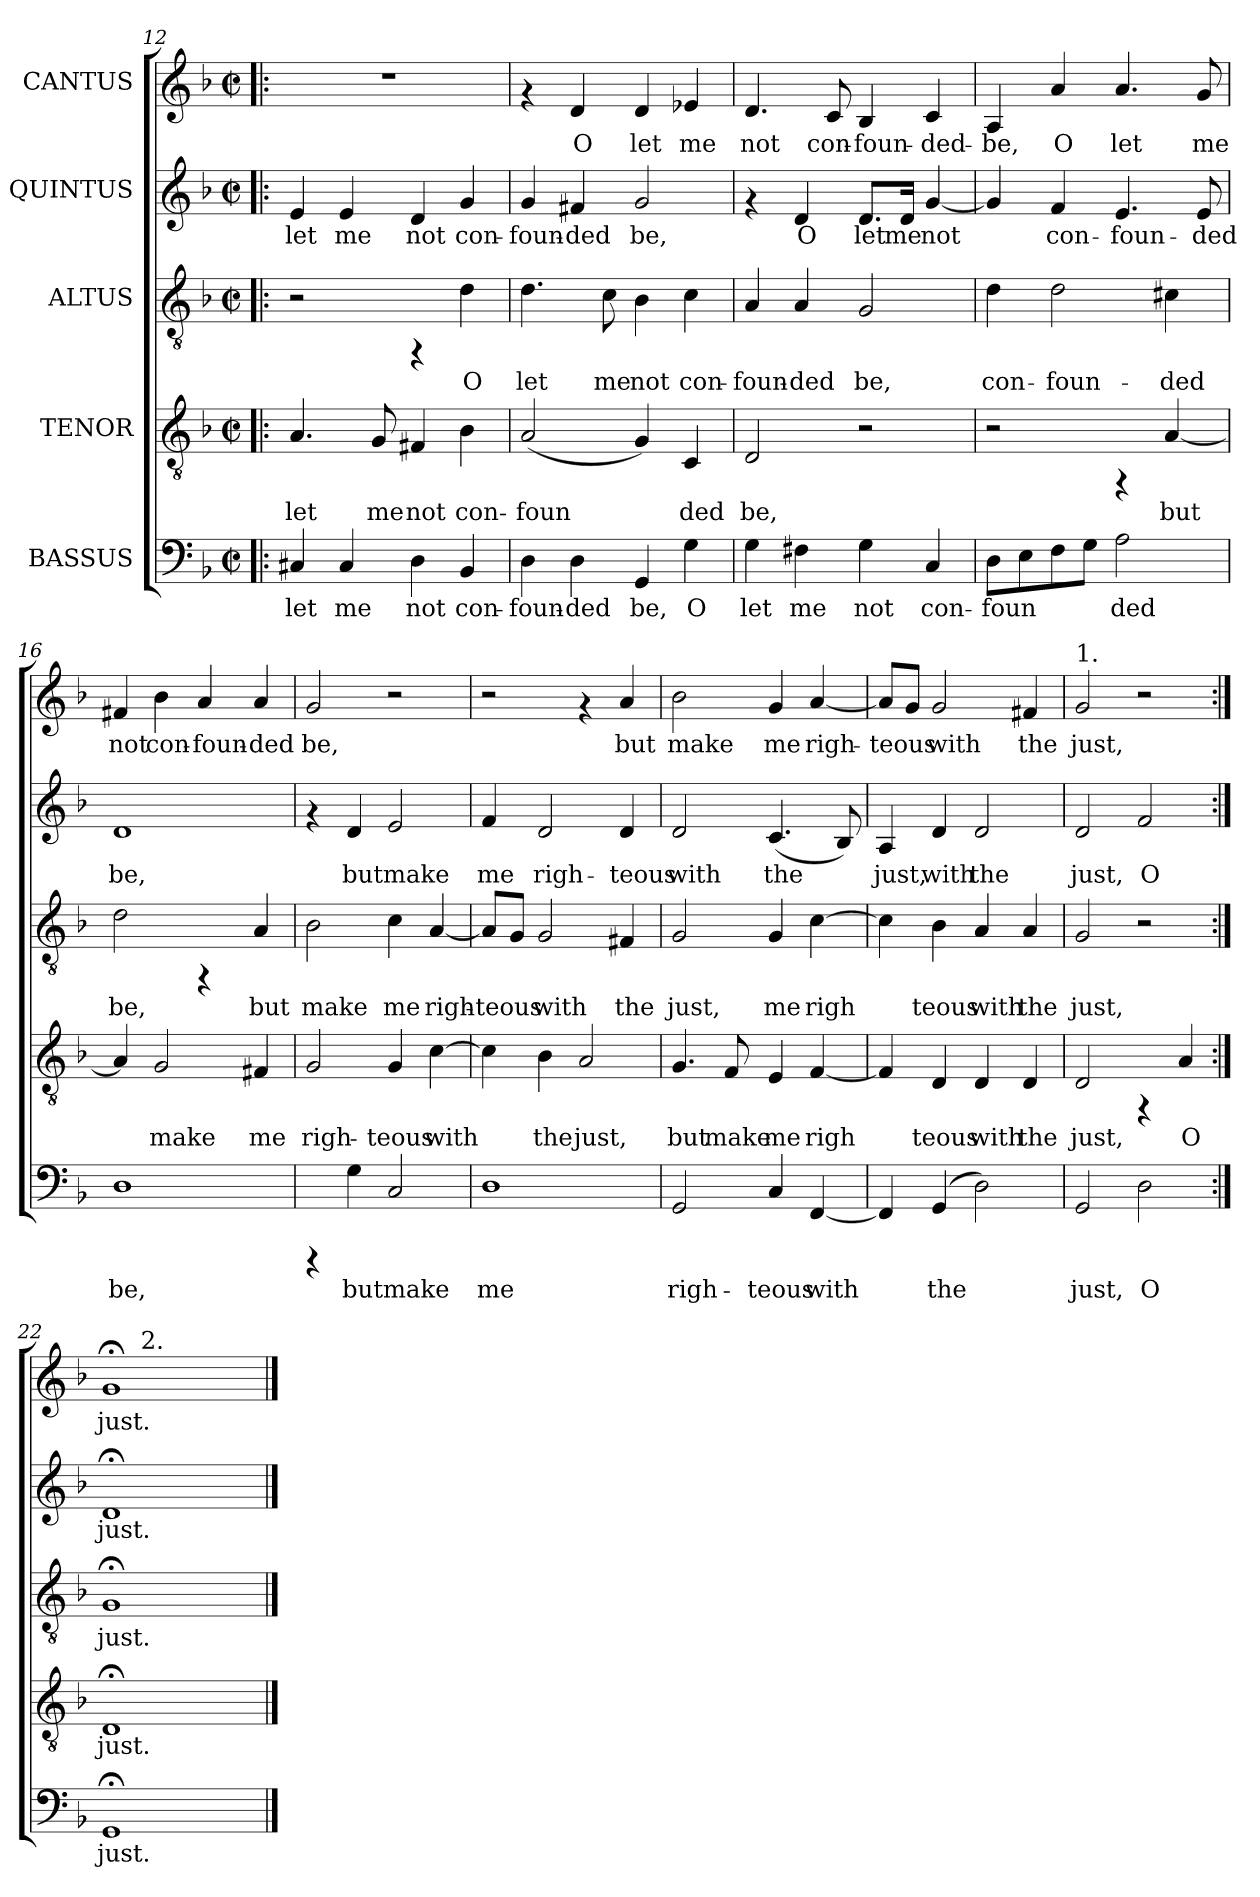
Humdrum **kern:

**kern	**text	**kern	**text	**kern	**text	**kern	**text	**kern	**text
*part5	*part5	*part4	*part4	*part3	*part3	*part2	*part2	*part1	*part1
*staff5	*staff5	*staff4	*staff4	*staff3	*staff3	*staff2	*staff2	*staff1	*staff1
*I"BASSUS	*	*I"TENOR	*	*I"ALTUS	*	*I"QUINTUS	*	*I"CANTUS	*
!!LO:PB:g=z
*clefF4	*	*clefGv2	*	*clefGv2	*	*clefG2	*	*clefG2	*
*k[b-]	*	*k[b-]	*	*k[b-]	*	*k[b-]	*	*k[b-]	*
*F:	*	*F:	*	*F:	*	*F:	*	*F:	*
*M2/2	*	*M2/2	*	*M2/2	*	*M2/2	*	*M2/2	*
*met(c|)	*	*met(c|)	*	*met(c|)	*	*met(c|)	*	*met(c|)	*
=12!|:	=12!|:	=12!|:	=12!|:	=12!|:	=12!|:	=12!|:	=12!|:	=12!|:	=12!|:
!	!LO:LY:b:cj	!	!LO:LY:b:cj	!	!	!	!LO:LY:b:rj	!	!
4C#X/	let	4.A/	let	2r	.	4e/	let	1r	.
!	!LO:LY:b:cj	!	!	!	!	!	!LO:LY:b:rj	!	!
4C#/	me	.	.	.	.	4e/	me	.	.
!	!	!	!LO:LY:b:cj	!	!	!	!	!	!
.	.	8G/	me	.	.	.	.	.	.
!	!LO:LY:b:cj	!	!LO:LY:b:cj	!	!	!	!LO:LY:b:rj	!	!
4D\	not	4F#X/	not	4rFF	.	4d/	not	.	.
!	!LO:LY:b:cj	!	!LO:LY:b:cj	!	!LO:LY:b:cj	!	!LO:LY:b:rj	!	!
4BB-/	con-	4B-\	con-	4d\	O	4g/	con-	.	.
=13	=13	=13	=13	=13	=13	=13	=13	=13	=13
!	!LO:LY:b:cj	!	!LO:LY:b:cj	!	!LO:LY:b:cj	!	!LO:LY:b:rj	!	!
4D\	-foun-	(<2A/	-foun-	4.d\	let	4g/	-foun-	4rf	.
!	!LO:LY:b:cj	!	!	!	!	!	!LO:LY:b:rj	!	!LO:LY:b:cj
4D\	-ded	.	.	.	.	4f#X/	-ded	4d/	O
!	!	!	!	!	!LO:LY:b:cj	!	!	!	!
.	.	.	.	8c\	me	.	.	.	.
!	!LO:LY:b:cj	!	!LO:LY:b:cj	!	!LO:LY:b:cj	!	!LO:LY:b:rj	!	!LO:LY:b:cj
4GG/	be,	4G/)	--	4B-\	not	2g/	be,	4d/	let
!	!LO:LY:b:cj	!	!LO:LY:b:cj	!	!LO:LY:b:cj	!	!	!	!LO:LY:b:cj
4G\	O	4C/	-ded	4c\	con-	.	.	4e-X/	me
=14	=14	=14	=14	=14	=14	=14	=14	=14	=14
!	!LO:LY:b:cj	!	!LO:LY:b:cj	!	!LO:LY:b:cj	!	!	!	!LO:LY:b:cj
4G\	let	2D/	be,	4A/	-foun-	4rf	.	4.d/	not
!	!LO:LY:b:cj	!	!	!	!LO:LY:b:cj	!	!LO:LY:b:rj	!	!
4F#X\	me	.	.	4A/	-ded	4d/	O	.	.
!	!	!	!	!	!	!	!	!	!LO:LY:b:cj
.	.	.	.	.	.	.	.	8c/	con-
!	!LO:LY:b:cj	!	!	!	!LO:LY:b:cj	!	!LO:LY:b:rj	!	!LO:LY:b:cj
4G\	not	2r	.	2G/	be,	8.d/L	let	4B-/	-foun-
!	!	!	!	!	!	!	!LO:LY:b:rj	!	!
.	.	.	.	.	.	16d/J	me	.	.
!	!LO:LY:b:cj	!	!	!	!	!	!LO:LY:b:rj	!	!LO:LY:b:cj
4C/	con-	.	.	.	.	[<4g/	not	4c/	-ded-
=15	=15	=15	=15	=15	=15	=15	=15	=15	=15
!	!LO:LY:b:cj	!	!	!	!LO:LY:b:cj	!	!LO:LY:b:rj	!	!LO:LY:b:cj
8D\L	-foun-	2r	.	4d\	con-	4g/]	.	4A/	-be,
!	!LO:LY:b:cj	!	!	!	!	!	!	!	!
8E\	--	.	.	.	.	.	.	.	.
!	!LO:LY:b:cj	!	!	!	!LO:LY:b:cj	!	!LO:LY:b:rj	!	!LO:LY:b:cj
8F\	--	.	.	2d\	-foun-	4f/	con-	4a/	O
!	!LO:LY:b:cj	!	!	!	!	!	!	!	!
8G\J	--	.	.	.	.	.	.	.	.
!	!LO:LY:b:cj	!	!	!	!	!	!LO:LY:b:rj	!	!LO:LY:b:cj
2A\	-ded	4rFF	.	.	.	4.e/	-foun-	4.a/	let
!	!	!	!LO:LY:b:cj	!	!LO:LY:b:cj	!	!	!	!
.	.	[<4A/	but	4c#X\	-ded	.	.	.	.
!	!	!	!	!	!	!	!LO:LY:b:rj	!	!LO:LY:b:cj
.	.	.	.	.	.	8e/	-ded	8g/	me
=16	=16	=16	=16	=16	=16	=16	=16	=16	=16
!	!LO:LY:b:cj	!	!LO:LY:b:cj	!	!LO:LY:b:cj	!	!LO:LY:b:rj	!	!LO:LY:b:cj
1D	be,	4A/]	.	2d\	be,	1d	be,	4f#X/	not
!	!	!	!LO:LY:b:cj	!	!	!	!	!	!LO:LY:b:cj
.	.	2G/	make	.	.	.	.	4b-\	con-
!	!	!	!	!	!	!	!	!	!LO:LY:b:cj
.	.	.	.	4rFF	.	.	.	4a/	-foun-
!	!	!	!LO:LY:b:cj	!	!LO:LY:b:cj	!	!	!	!LO:LY:b:cj
.	.	4F#/	me	4A/	but	.	.	4a/	-ded
!!LO:LB:g=z
=17	=17	=17	=17	=17	=17	=17	=17	=17	=17
!	!	!	!LO:LY:b:cj	!	!LO:LY:b:cj	!	!	!	!LO:LY:b:cj
4rCCC	.	2G/	righ-	2B-\	make	4rf	.	2g/	be,
!	!LO:LY:b:cj	!	!	!	!	!	!LO:LY:b:rj	!	!
4G\	but	.	.	.	.	4d/	but	.	.
!	!LO:LY:b:cj	!	!LO:LY:b:cj	!	!LO:LY:b:cj	!	!LO:LY:b:rj	!	!
2C/	make	4G/	-teous	4c\	me	2e/	make	2r	.
!	!	!	!LO:LY:b:cj	!	!LO:LY:b:cj	!	!	!	!
.	.	[>4c\	with	[<4A/	righ-	.	.	.	.
=18	=18	=18	=18	=18	=18	=18	=18	=18	=18
!	!LO:LY:b:cj	!	!LO:LY:b:cj	!	!LO:LY:b:cj	!	!LO:LY:b:rj	!	!
1D	me	4c\]	.	8A/L]	-teous	4f/	me	2r	.
!	!	!	!	!	!LO:LY:b:cj	!	!	!	!
.	.	.	.	8G/J	.	.	.	.	.
!	!	!	!LO:LY:b:cj	!	!LO:LY:b:cj	!	!LO:LY:b:rj	!	!
.	.	4B-\	the	2G/	with	2d/	righ-	.	.
!	!	!	!LO:LY:b:cj	!	!	!	!	!	!
.	.	2A/	just,	.	.	.	.	4rf	.
!	!	!	!	!	!LO:LY:b:cj	!	!LO:LY:b:rj	!	!LO:LY:b:cj
.	.	.	.	4F#X/	the	4d/	-teous	4a/	but
=19	=19	=19	=19	=19	=19	=19	=19	=19	=19
!	!LO:LY:b:cj	!	!LO:LY:b:cj	!	!LO:LY:b:cj	!	!LO:LY:b:rj	!	!LO:LY:b:cj
2GG/	righ-	4.G/	but	2G/	just,	2d/	with	2b-\	make
!	!	!	!LO:LY:b:cj	!	!	!	!	!	!
.	.	8F/	make	.	.	.	.	.	.
!	!LO:LY:b:cj	!	!LO:LY:b:cj	!	!LO:LY:b:cj	!	!LO:LY:b:rj	!	!LO:LY:b:cj
4C/	-teous	4E/	me	4G/	me	(<4.c/	the	4g/	me
!	!LO:LY:b:cj	!	!LO:LY:b:cj	!	!LO:LY:b:cj	!	!	!	!LO:LY:b:cj
[<4FF/	with	[<4F/	righ-	[>4c\	righ-	.	.	[<4a/	righ-
!	!	!	!	!	!	!	!LO:LY:b:rj	!	!
.	.	.	.	.	.	8B-/)	.	.	.
=20	=20	=20	=20	=20	=20	=20	=20	=20	=20
!	!LO:LY:b:cj	!	!LO:LY:b:cj	!	!LO:LY:b:cj	!	!LO:LY:b:rj	!	!LO:LY:b:cj
4FF/]	.	4F/]	--	4c\]	--	4A/	just,	8a/L]	-teous
!	!	!	!	!	!	!	!	!	!LO:LY:b:cj
.	.	.	.	.	.	.	.	8g/J	.
!	!LO:LY:b:cj	!	!LO:LY:b:cj	!	!LO:LY:b:cj	!	!LO:LY:b:rj	!	!LO:LY:b:cj
(>4GG/	the	4D/	-teous	4B-\	-teous	4d/	with	2g/	with
!	!LO:LY:b:cj	!	!LO:LY:b:cj	!	!LO:LY:b:cj	!	!LO:LY:b:rj	!	!
2D\)	.	4D/	with	4A/	with	2d/	the	.	.
!	!	!	!LO:LY:b:cj	!	!LO:LY:b:cj	!	!	!	!LO:LY:b:cj
.	.	4D/	the	4A/	the	.	.	4f#X/	the
=21	=21	=21	=21	=21	=21	=21	=21	=21	=21
!	!	!	!	!	!	!	!	!LO:TX:a:t=1.	!
!	!LO:LY:b:cj	!	!LO:LY:b:cj	!	!LO:LY:b:cj	!	!LO:LY:b:rj	!	!LO:LY:b:cj
2GG/	just,	2D/	just,	2G/	just,	2d/	just,	2g/	just,
!	!LO:LY:b:cj	!	!	!	!	!	!LO:LY:b:rj	!	!
2D\	O	4rFF	.	2r	.	2f/	O	2r	.
!	!	!	!LO:LY:b:cj	!	!	!	!	!	!
.	.	4A/	O	.	.	.	.	.	.
=22:|!	=22:|!	=22:|!	=22:|!	=22:|!	=22:|!	=22:|!	=22:|!	=22:|!	=22:|!
!	!LO:LY:b:cj	!	!LO:LY:b:cj	!	!LO:LY:b:cj	!	!LO:LY:b:rj	!	!LO:LY:b:cj
*	*	*	*	*	*	*	*	*^	*
1GG;<	just.	1D;<	just.	1G;<	just.	1d;<	just.	1g;<	8ryy	just.
.	.	.	.	.	.	.	.	.	32ryy	.
!	!	!	!	!	!	!	!	!	!LO:TX:a:t=2.	!
.	.	.	.	.	.	.	.	.	2ryy	.
.	.	.	.	.	.	.	.	.	4ryy	.
.	.	.	.	.	.	.	.	.	16.ryy	.
*	*	*	*	*	*	*	*	*v	*v	*
==	==	==	==	==	==	==	==	==	==
*-	*-	*-	*-	*-	*-	*-	*-	*-	*-
